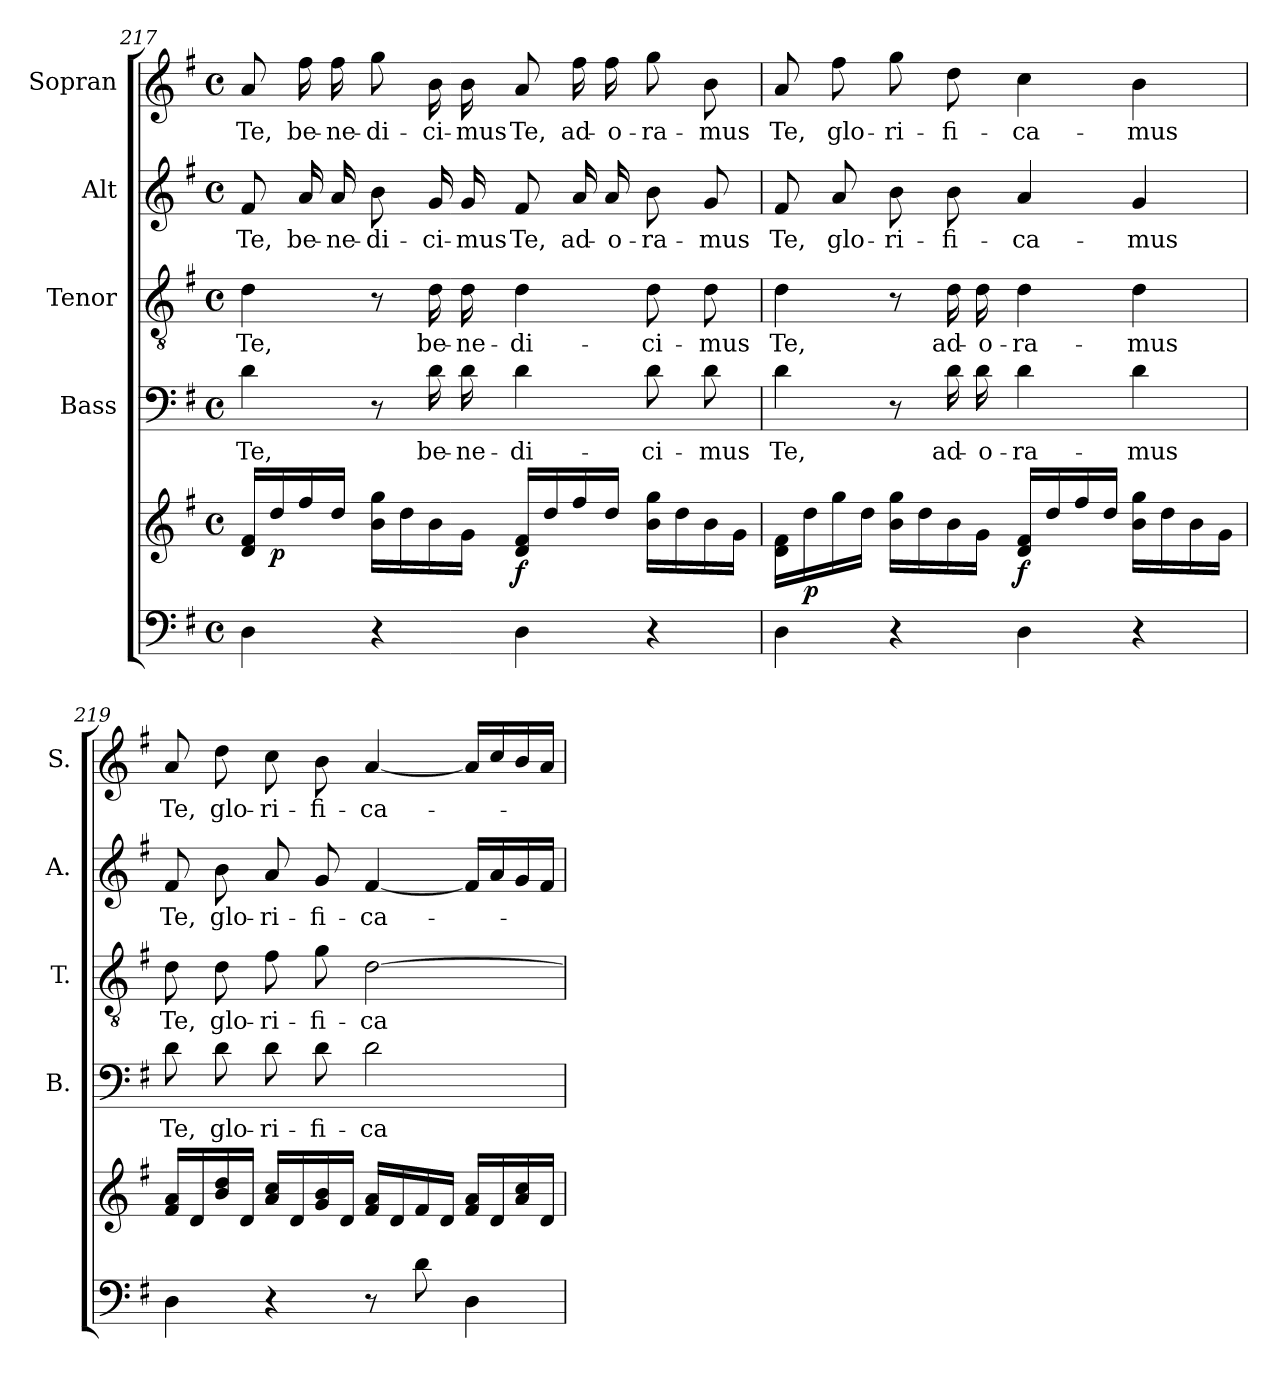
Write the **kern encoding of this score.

**kern	**kern	**dynam	**kern	**text	**kern	**text	**kern	**text	**kern	**text
*part5	*part5	*part5	*part4	*part4	*part3	*part3	*part2	*part2	*part1	*part1
*staff6	*staff5	*staff5/6	*staff4	*staff4	*staff3	*staff3	*staff2	*staff2	*staff1	*staff1
*	*	*	*I"Bass	*	*I"Tenor	*	*I"Alt	*	*I"Sopran	*
*	*	*	*I'B.	*	*I'T.	*	*I'A.	*	*I'S.	*
*clefF4	*clefG2	*	*clefF4	*	*clefGv2	*	*clefG2	*	*clefG2	*
*k[f#]	*k[f#]	*	*k[f#]	*	*k[f#]	*	*k[f#]	*	*k[f#]	*
*G:	*G:	*	*G:	*	*G:	*	*G:	*	*G:	*
*M4/4	*M4/4	*	*M4/4	*	*M4/4	*	*M4/4	*	*M4/4	*
*met(c)	*met(c)	*	*met(c)	*	*met(c)	*	*met(c)	*	*met(c)	*
=217	=217	=217	=217	=217	=217	=217	=217	=217	=217	=217
!	!	!	!	!LO:LY:b	!	!LO:LY:b	!	!LO:LY:b	!	!LO:LY:b
4D\	16d/ 16f#/LL	.	4d\	Te,	4d\	Te,	8f#/	Te,	8a/	Te,
!	!	!LO:DY:b	!	!	!	!	!	!	!	!
.	16dd/	p	.	.	.	.	.	.	.	.
!	!	!	!	!	!	!	!	!LO:LY:b	!	!LO:LY:b
.	16ff#/	.	.	.	.	.	16a/	be-	16ff#\	be-
!	!	!	!	!	!	!	!	!LO:LY:b	!	!LO:LY:b
.	16dd/JJ	.	.	.	.	.	16a/	-ne-	16ff#\	-ne-
!	!	!	!	!	!	!	!	!LO:LY:b	!	!LO:LY:b
4r	16b\ 16gg\LL	.	8r	.	8r	.	8b\	-di-	8gg\	-di-
.	16dd\	.	.	.	.	.	.	.	.	.
!	!	!	!	!LO:LY:b	!	!LO:LY:b	!	!LO:LY:b	!	!LO:LY:b
.	16b\	.	16d\	be-	16d\	be-	16g/	-ci-	16b\	-ci-
!	!	!	!	!LO:LY:b	!	!LO:LY:b	!	!LO:LY:b	!	!LO:LY:b
.	16g\JJ	.	16d\	-ne-	16d\	-ne-	16g/	-mus	16b\	-mus
!	!	!LO:DY:b	!	!LO:LY:b	!	!LO:LY:b	!	!LO:LY:b	!	!LO:LY:b
4D\	16d/ 16f#/LL	f	4d\	-di-	4d\	-di-	8f#/	Te,	8a/	Te,
.	16dd/	.	.	.	.	.	.	.	.	.
!	!	!	!	!	!	!	!	!LO:LY:b	!	!LO:LY:b
.	16ff#/	.	.	.	.	.	16a/	ad-	16ff#\	ad-
!	!	!	!	!	!	!	!	!LO:LY:b	!	!LO:LY:b
.	16dd/JJ	.	.	.	.	.	16a/	-o-	16ff#\	-o-
!	!	!	!	!LO:LY:b	!	!LO:LY:b	!	!LO:LY:b	!	!LO:LY:b
4r	16b\ 16gg\LL	.	8d\	-ci-	8d\	-ci-	8b\	-ra-	8gg\	-ra-
.	16dd\	.	.	.	.	.	.	.	.	.
!	!	!	!	!LO:LY:b	!	!LO:LY:b	!	!LO:LY:b	!	!LO:LY:b
.	16b\	.	8d\	-mus	8d\	-mus	8g/	-mus	8b\	-mus
.	16g\JJ	.	.	.	.	.	.	.	.	.
!!LO:LB:g=z
=218	=218	=218	=218	=218	=218	=218	=218	=218	=218	=218
!	!	!	!	!LO:LY:b	!	!LO:LY:b	!	!LO:LY:b	!	!LO:LY:b
4D\	16d\ 16f#\LL	.	4d\	Te,	4d\	Te,	8f#/	Te,	8a/	Te,
!	!	!LO:DY:b	!	!	!	!	!	!	!	!
.	16dd\	p	.	.	.	.	.	.	.	.
!	!	!	!	!	!	!	!	!LO:LY:b	!	!LO:LY:b
.	16gg\	.	.	.	.	.	8a/	glo-	8ff#\	glo-
.	16dd\JJ	.	.	.	.	.	.	.	.	.
!	!	!	!	!	!	!	!	!LO:LY:b	!	!LO:LY:b
4r	16b\ 16gg\LL	.	8r	.	8r	.	8b\	-ri-	8gg\	-ri-
.	16dd\	.	.	.	.	.	.	.	.	.
!	!	!	!	!LO:LY:b	!	!LO:LY:b	!	!LO:LY:b	!	!LO:LY:b
.	16b\	.	16d\	ad-	16d\	ad-	8b\	-fi-	8dd\	-fi-
!	!	!	!	!LO:LY:b	!	!LO:LY:b	!	!	!	!
.	16g\JJ	.	16d\	-o-	16d\	-o-	.	.	.	.
!	!	!LO:DY:b	!	!LO:LY:b	!	!LO:LY:b	!	!LO:LY:b	!	!LO:LY:b
4D\	16d/ 16f#/LL	f	4d\	-ra-	4d\	-ra-	4a/	-ca-	4cc\	-ca-
.	16dd/	.	.	.	.	.	.	.	.	.
.	16ff#/	.	.	.	.	.	.	.	.	.
.	16dd/JJ	.	.	.	.	.	.	.	.	.
!	!	!	!	!LO:LY:b	!	!LO:LY:b	!	!LO:LY:b	!	!LO:LY:b
4r	16b\ 16gg\LL	.	4d\	-mus	4d\	-mus	4g/	-mus	4b\	-mus
.	16dd\	.	.	.	.	.	.	.	.	.
.	16b\	.	.	.	.	.	.	.	.	.
.	16g\JJ	.	.	.	.	.	.	.	.	.
=219	=219	=219	=219	=219	=219	=219	=219	=219	=219	=219
!	!	!	!	!LO:LY:b	!	!LO:LY:b	!	!LO:LY:b	!	!LO:LY:b
4D\	16f#/ 16a/LL	.	8d\	Te,	8d\	Te,	8f#/	Te,	8a/	Te,
.	16d/	.	.	.	.	.	.	.	.	.
!	!	!	!	!LO:LY:b	!	!LO:LY:b	!	!LO:LY:b	!	!LO:LY:b
.	16b/ 16dd/	.	8d\	glo-	8d\	glo-	8b\	glo-	8dd\	glo-
.	16d/JJ	.	.	.	.	.	.	.	.	.
!	!	!	!	!LO:LY:b	!	!LO:LY:b	!	!LO:LY:b	!	!LO:LY:b
4r	16a/ 16cc/LL	.	8d\	-ri-	8f#\	-ri-	8a/	-ri-	8cc\	-ri-
.	16d/	.	.	.	.	.	.	.	.	.
!	!	!	!	!LO:LY:b	!	!LO:LY:b	!	!LO:LY:b	!	!LO:LY:b
.	16g/ 16b/	.	8d\	-fi-	8g\	-fi-	8g/	-fi-	8b\	-fi-
.	16d/JJ	.	.	.	.	.	.	.	.	.
!	!	!	!	!LO:LY:b	!	!LO:LY:b	!	!LO:LY:b	!	!LO:LY:b
8r	16f#/ 16a/LL	.	2d\	-ca-	[2d\	-ca-	[4f#/	-ca-	[4a/	-ca-
.	16d/	.	.	.	.	.	.	.	.	.
8d\	16f#/	.	.	.	.	.	.	.	.	.
.	16d/JJ	.	.	.	.	.	.	.	.	.
4D\	16f#/ 16a/LL	.	.	.	.	.	16f#/LL]	.	16a/LL]	.
.	16d/	.	.	.	.	.	16a/	.	16cc/	.
.	16a/ 16cc/	.	.	.	.	.	16g/	.	16b/	.
.	16d/JJ	.	.	.	.	.	16f#/JJ	.	16a/JJ	.
=	=	=	=	=	=	=	=	=	=	=
*-	*-	*-	*-	*-	*-	*-	*-	*-	*-	*-
